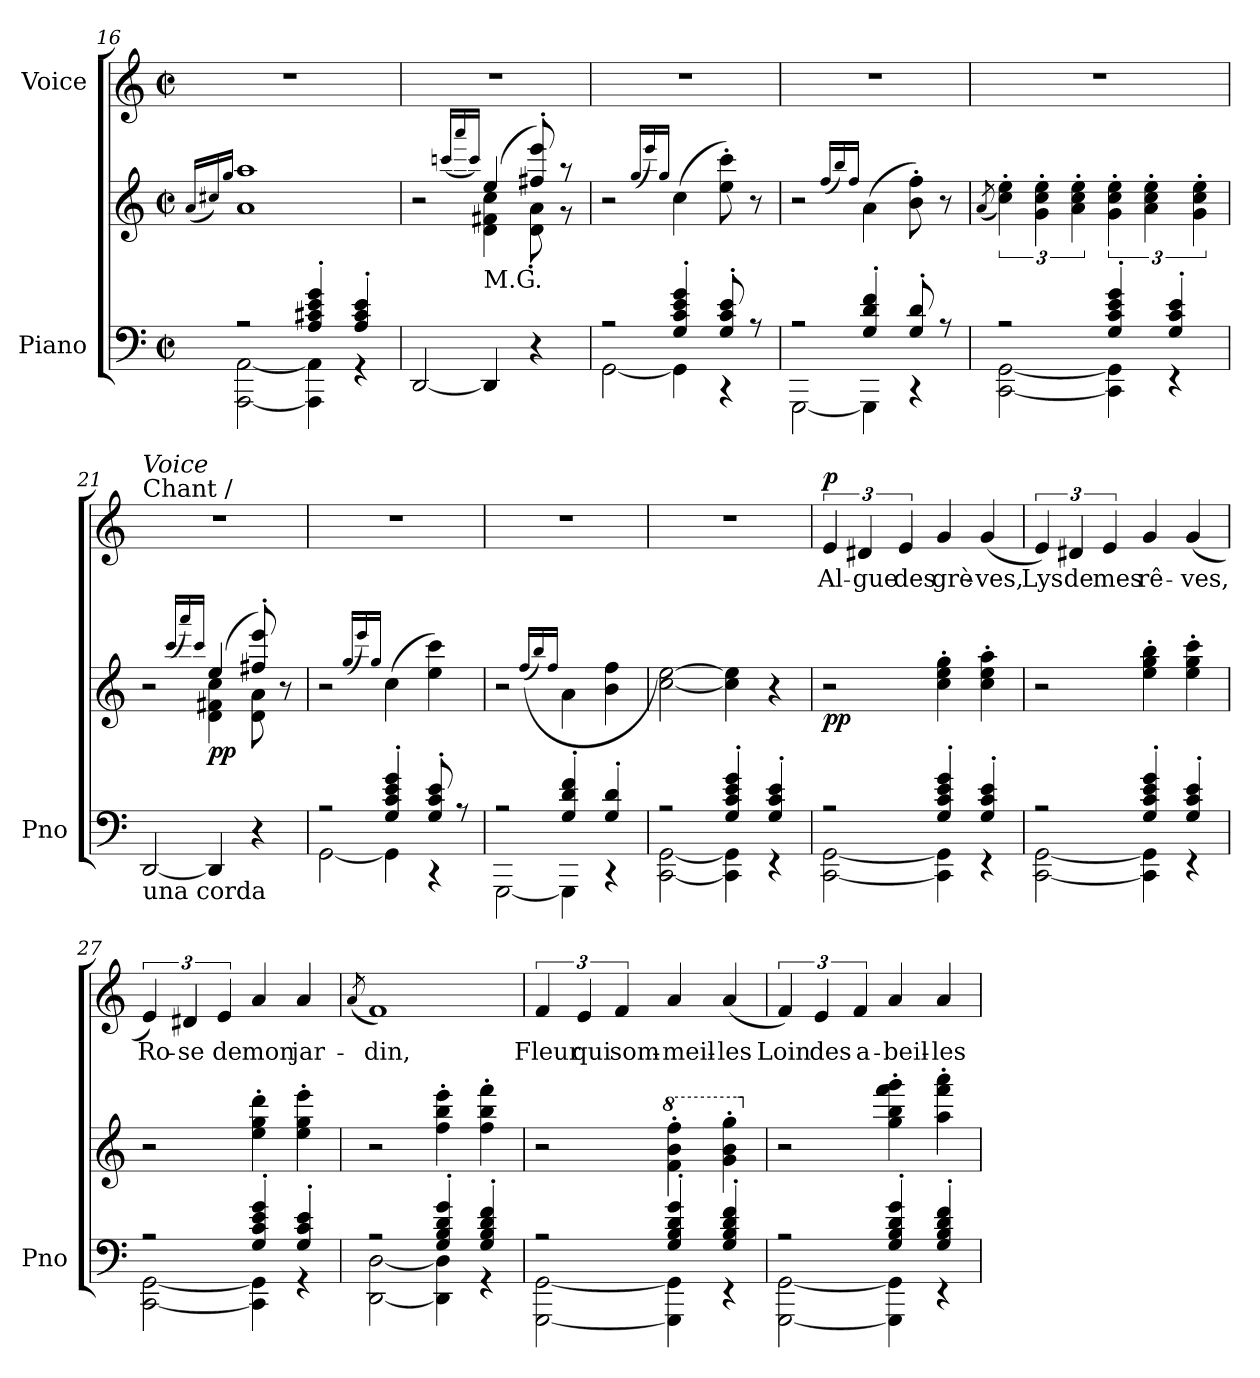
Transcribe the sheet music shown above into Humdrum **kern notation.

**kern	**kern	**dynam	**kern	**text	**dynam
*part2	*part2	*part2	*part1	*part1	*part1
*staff3	*staff2	*staff2/3	*staff1	*staff1	*staff1
*I"Piano	*	*	*I"Voice	*	*
*I'Pno	*	*	*	*	*
!!LO:LB:g=z
*clefF4	*clefG2	*	*clefG2	*	*
*k[]	*k[]	*	*k[]	*	*
*M2/2	*M2/2	*	*M2/2	*	*
*met(c|)	*met(c|)	*	*met(c|)	*	*
=16	=16	=16	=16	=16	=16
.	(16qa/LL	.	.	.	.
.	16qcc#X/)	.	.	.	.
.	16qgg/JJ	.	.	.	.
*^	*	*	*	*	*
2r	[2AAA\ [2AA\	1a 1aa	.	1r	.	.
4A/' 4c#X/' 4e/' 4g/'	4AAA\] 4AA\]	.	.	.	.	.
4A/' 4c#/' 4e/'	4r	.	.	.	.	.
*v	*v	*	*	*	*	*
=17	=17	=17	=17	=17	=17
*	*^	*	*	*	*
[2DD/	2r	2ryy	.	1r	.	.
.	(16qcccn/LL	.	.	.	.	.
.	16qaaa/	.	.	.	.	.
.	16qccc/JJ)	.	.	.	.	.
!	!LO:TX:b:t=M.G.	!	!	!	!	!
4DD/]	(>4ee/	4d\ 4f#X\ 4cc\	.	.	.	.
4r	8ff#X/'> 8eee/'>)	8d\' 8a\'	.	.	.	.
.	8r	8r	.	.	.	.
*	*v	*v	*	*	*	*
=18	=18	=18	=18	=18	=18
*^	*	*	*	*	*
2r	[2GG\	2r	.	1r	.	.
.	.	(16qgg/LL	.	.	.	.
.	.	16qeee/)	.	.	.	.
.	.	16qgg/JJ	.	.	.	.
4G/' 4c/' 4e/' 4g/'	4GG\]	(>4cc\	.	.	.	.
8G/' 8c/' 8e/'	4r	8ee\'> 8ccc\'>)	.	.	.	.
8r	.	8r	.	.	.	.
=19	=19	=19	=19	=19	=19	=19
2r	[2GGG\	2r	.	1r	.	.
.	.	(16qff/LL	.	.	.	.
.	.	16qbb/)	.	.	.	.
.	.	16qff/JJ	.	.	.	.
4G/' 4d/' 4f/'	4GGG\]	(>4a\	.	.	.	.
8G/' 8d/'	4r	8b\'> 8ff\'>)	.	.	.	.
8r	.	8r	.	.	.	.
=20	=20	=20	=20	=20	=20	=20
.	.	(8qa/	.	.	.	.
2r	[2CC\ [2GG\	6cc\' 6ee\')	.	1r	.	.
.	.	6g\' 6cc\' 6ee\'	.	.	.	.
.	.	6a\' 6cc\' 6ee\'	.	.	.	.
4G/' 4c/' 4e/' 4g/'	4CC\] 4GG\]	6g\' 6cc\' 6ee\'	.	.	.	.
.	.	6a\' 6cc\' 6ee\'	.	.	.	.
4G/' 4c/' 4e/'	4r	.	.	.	.	.
.	.	6g\' 6cc\' 6ee\'	.	.	.	.
*v	*v	*	*	*	*	*
!!LO:PB:g=z
=21	=21	=21	=21	=21	=21
*	*^	*	*	*	*
!	!	!	!	!LO:TX:a:t=Chant /	!	!
!	!	!	!	!LO:TX:a:i:t=Voice	!	!
!LO:TX:b:t=una corda	!	!	!	!	!	!
[2DD/	2r	2ryy	.	1r	.	.
.	(16qccc/LL	.	.	.	.	.
.	16qaaa/)	.	.	.	.	.
.	16qccc/JJ	.	.	.	.	.
!	!	!	!LO:DY:b	!	!	!
4DD/]	(>4ee/	4d\ 4f#X\ 4cc\	pp	.	.	.
4r	8ff#X/'> 8eee/'>)	8d\ 8a\	.	.	.	.
.	8r	8ryy	.	.	.	.
*	*v	*v	*	*	*	*
=22	=22	=22	=22	=22	=22
*^	*	*	*	*	*
2r	[2GG\	2r	.	1r	.	.
.	.	(16qgg/LL	.	.	.	.
.	.	16qeee/)	.	.	.	.
.	.	16qgg/JJ	.	.	.	.
4G/' 4c/' 4e/' 4g/'	4GG\]	(>4cc\	.	.	.	.
8G/' 8c/' 8e/'	4r	4ee\ 4ccc\)	.	.	.	.
8r	.	.	.	.	.	.
=23	=23	=23	=23	=23	=23	=23
2r	[2GGG\	2r	.	1r	.	.
.	.	((>16qff/LL	.	.	.	.
.	.	16qbb/)	.	.	.	.
.	.	16qff/JJ	.	.	.	.
4G/' 4d/' 4f/'	4GGG\]	4a\	.	.	.	.
4G/' 4d/'	4r	4b\ 4ff\	.	.	.	.
=24	=24	=24	=24	=24	=24	=24
2r	[2CC\ [2GG\	[2cc\ [2ee\)	.	1r	.	.
4G/' 4c/' 4e/' 4g/'	4CC\] 4GG\]	4cc\] 4ee\]	.	.	.	.
4G/' 4c/' 4e/'	4r	4r	.	.	.	.
=25	=25	=25	=25	=25	=25	=25
!	!	!	!LO:DY:b	!	!LO:LY:b	!LO:DY:a
2r	[2CC\ [2GG\	2r	pp	6e/	Al-	p
!	!	!	!	!	!LO:LY:b	!
.	.	.	.	6d#X/	-gue	.
!	!	!	!	!	!LO:LY:b	!
.	.	.	.	6e/	des	.
!	!	!	!	!	!LO:LY:b	!
4G/' 4c/' 4e/' 4g/'	4CC\] 4GG\]	4cc\' 4ee\' 4gg\'	.	4g/	grè-	.
!	!	!	!	!	!LO:LY:b	!
4G/' 4c/' 4e/'	4r	4cc\' 4ee\' 4aa\'	.	(4g/	-ves,	.
!!LO:LB:g=z
=26	=26	=26	=26	=26	=26	=26
!	!	!	!	!	!LO:LY:b	!
2r	[2CC\ [2GG\	2r	.	6e/)	Lys	.
!	!	!	!	!	!LO:LY:b	!
.	.	.	.	6d#X/	de	.
!	!	!	!	!	!LO:LY:b	!
.	.	.	.	6e/	mes	.
!	!	!	!	!	!LO:LY:b	!
4G/' 4c/' 4e/' 4g/'	4CC\] 4GG\]	4ee\' 4gg\' 4bb\'	.	4g/	rê-	.
!	!	!	!	!	!LO:LY:b	!
4G/' 4c/' 4e/'	4r	4ee\' 4gg\' 4ccc\'	.	(4g/	-ves,	.
=27	=27	=27	=27	=27	=27	=27
!	!	!	!	!	!LO:LY:b	!
2r	[2CC\ [2GG\	2r	.	6e/)	Ro-	.
!	!	!	!	!	!LO:LY:b	!
.	.	.	.	6d#X/	-se	.
!	!	!	!	!	!LO:LY:b	!
.	.	.	.	6e/	de	.
!	!	!	!	!	!LO:LY:b	!
4G/' 4c/' 4e/' 4g/'	4CC\] 4GG\]	4ee\' 4gg\' 4ddd\'	.	4a/	mon	.
!	!	!	!	!	!LO:LY:b	!
4G/' 4c/' 4e/'	4r	4ee\' 4gg\' 4eee\'	.	4a/	jar-	.
=28	=28	=28	=28	=28	=28	=28
.	.	.	.	(8qa/	.	.
!	!	!	!	!	!LO:LY:b	!
2r	[2DD\ [2D\	2r	.	1f)	din,	.
4G/' 4B/' 4d/' 4g/'	4DD\] 4D\]	4ff\' 4bb\' 4eee\'	.	.	.	.
4G/' 4B/' 4d/' 4f/'	4r	4ff\' 4bb\' 4fff\'	.	.	.	.
=29	=29	=29	=29	=29	=29	=29
!	!	!	!	!	!LO:LY:b	!
2r	[2GGG\ [2GG\	2r	.	6f/	Fleur	.
!	!	!	!	!	!LO:LY:b	!
.	.	.	.	6e/	qui	.
!	!	!	!	!	!LO:LY:b	!
.	.	.	.	6f/	som-	.
*	*	*8va	*	*	*	*
!	!	!	!	!	!LO:LY:b	!
4G/' 4B/' 4d/' 4g/'	4GGG\] 4GG\]	4ff\' 4bb\' 4fff\'	.	4a/	-meil-	.
!	!	!	!	!	!LO:LY:b	!
4G/' 4B/' 4d/' 4f/'	4r	4gg\' 4bb\' 4ggg\'	.	(4a/	-les	.
!!LO:LB:g=z
=30	=30	=30	=30	=30	=30	=30
*	*	*X8va	*	*	*	*
!	!	!	!	!	!LO:LY:b	!
2r	[2GGG\ [2GG\	2r	.	6f/)	Loin	.
!	!	!	!	!	!LO:LY:b	!
.	.	.	.	6e/	des	.
!	!	!	!	!	!LO:LY:b	!
.	.	.	.	6f/	a-	.
!	!	!	!	!	!LO:LY:b	!
4G/' 4B/' 4d/' 4g/'	4GGG\] 4GG\]	4gg\' 4bb\' 4fff\' 4ggg\'	.	4a/	-beil-	.
!	!	!	!	!	!LO:LY:b	!
4G/' 4B/' 4d/' 4f/'	4r	4aa\' 4fff\' 4aaa\'	.	4a/	-les	.
*v	*v	*	*	*	*	*
=	=	=	=	=	=
*-	*-	*-	*-	*-	*-
